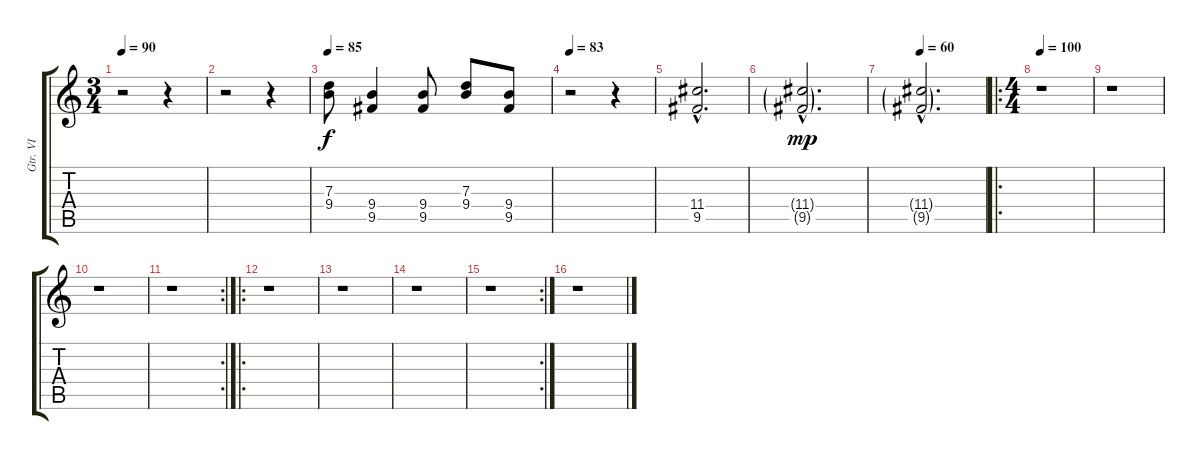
\track ("Gtr. VI" "Gtr. VI") {instrument distortionguitar}
\staff {score tabs}
\tuning (E4 B3 G3 D3 A2 E2) {hide}
\ts (3 4)
\tempo 90
\clef g2
\ks c
r.2{dy f} r.4 |
r.2 r.4 |
\tempo 85
(7.3 9.4).8 (9.4 9.5).4 (9.4 9.5).8 (7.3 9.4).8 (9.4 9.5).8 |
\tempo 83
r.2 r.4 |
(11.4{hac} 9.5{hac}).2{d} |
(11.4{g hac} 9.5{g hac}).2{d dy mp} |
\tempo 60
(11.4{g hac} 9.5{g hac}).2{d} |
\ro
\ts (4 4)
\tempo 100
r.1 |
r.1 |
r.1 |
\rc 2
r.1 |
\ro
r.1 |
r.1 |
r.1 |
\rc 2
r.1 |
r.1
